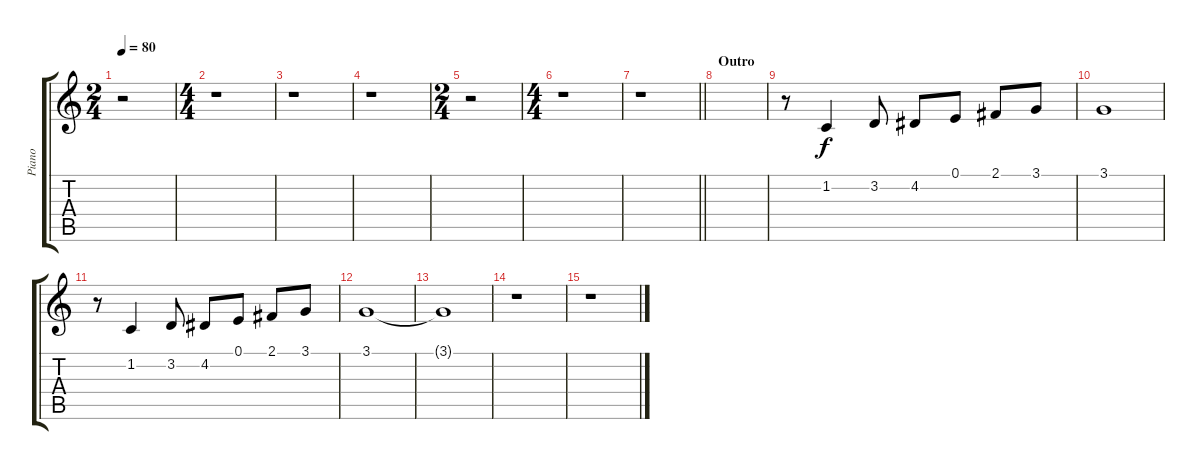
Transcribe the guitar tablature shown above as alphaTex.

\track ("Piano" "Piano") {instrument electricgrandpiano}
\staff {score tabs}
\tuning (E4 B3 G3 D3 A2 E2) {hide}
\ts (2 4)
\tempo 80
\clef g2
\ks c
r.2{dy f} |
\ts (4 4)
r.1 |
r.1 |
r.1 |
\ts (2 4)
r.2 |
\ts (4 4)
r.1 |
\barLineRight lightlight
r.1 |
\section ("" "Outro")
|
r.8{volume 9} 1.2.4 3.2.8 4.2.8 0.1.8 2.1.8 3.1.8 |
3.1.1 |
r.8 1.2.4 3.2.8 4.2.8 0.1.8 2.1.8 3.1.8 |
3.1.1 |
3.1{t}.1 |
r.1 |
r.1
